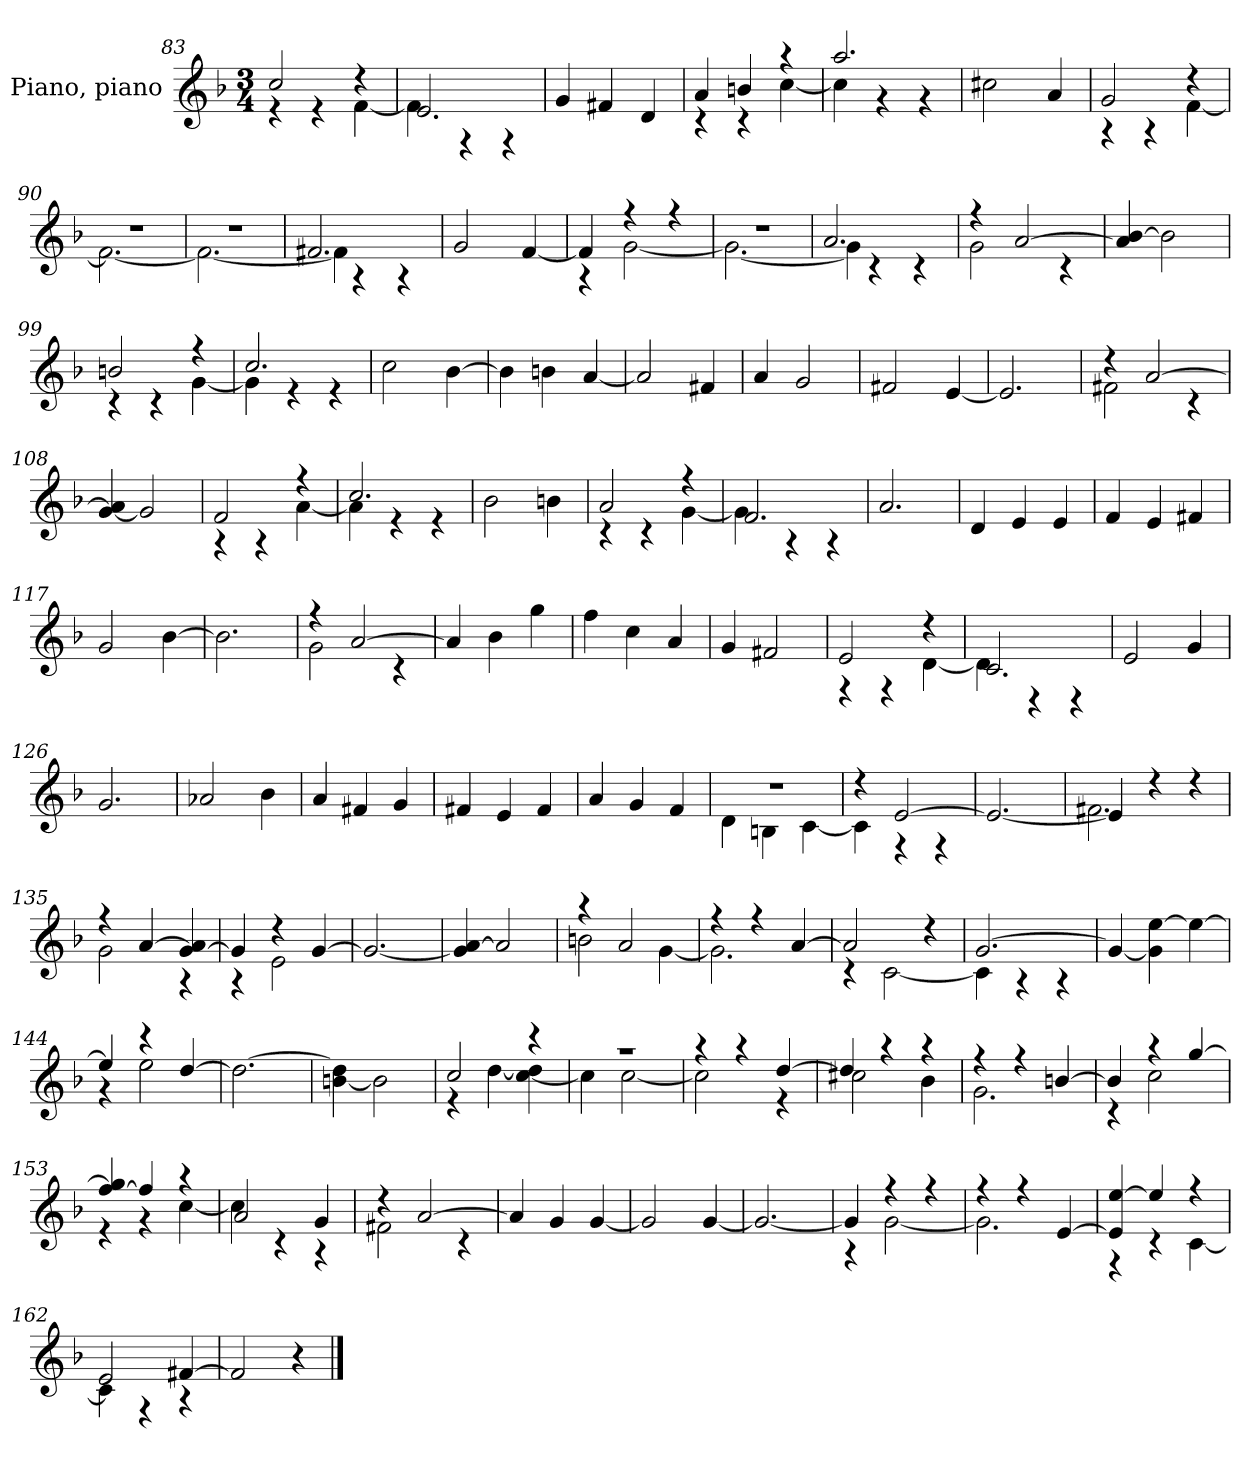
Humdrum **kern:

**kern
*part1
*staff1
*I"Piano, piano
*clefG2
*k[b-]
*M3/4
=83
*^
2cc/	4r
.	4r
4r	[4f\
=84	=84
2.e/	4f\]
.	4r
.	4r
*v	*v
=85
4g/
4f#X/
4d/
=86
*^
4a/	4r
4bn/	4r
4r	[4cc\
=87	=87
2.aa/	4cc\]
.	4r
.	4r
*v	*v
=88
2cc#X\
4a/
!!LO:LB:g=z
=89
*^
2g/	4r
.	4r
4r	[4f\
=90	=90
2.r	2.f\_
=91	=91
2.r	2.f\_
=92	=92
2.f#X/	4f\]
.	4r
.	4r
*v	*v
=93
2g/
[4f/
=94
*^
4f/]	4r
4r	[2g\
4r	.
=95	=95
2.r	2.g\_
=96	=96
2.a/	4g\]
.	4r
.	4r
=97	=97
4r	2g\
[2a/	.
.	4r
*v	*v
=98
4a/] [4b-/
2b-\]
=99
*^
2bn/	4r
.	4r
4r	[4g\
!!LO:LB:g=z	!!
=100	=100
2.cc/	4g\]
.	4r
.	4r
*v	*v
=101
2cc\
[4b-\
=102
4b-\]
4bn\
[4a/
=103
2a/]
4f#X/
=104
4a/
2g/
=105
2f#X/
[4e/
=106
2.e/]
=107
*^
4r	2f#X\
[2a/	.
.	4r
*v	*v
=108
[4g/ 4a/]
2g/]
=109
*^
2f/	4r
.	4r
4r	[4a\
=110	=110
2.cc/	4a\]
.	4r
.	4r
*v	*v
=111
2b-\
4bn\
!!LO:LB:g=z
=112
*^
2a/	4r
.	4r
4r	[4g\
=113	=113
2.f/	4g\]
.	4r
.	4r
*v	*v
=114
2.a/
=115
4d/
4e/
4e/
=116
4f/
4e/
4f#X/
=117
2g/
[4b-\
=118
2.b-\]
=119
*^
4r	2g\
[2a/	.
.	4r
*v	*v
=120
4a/]
4b-\
4gg\
=121
4ff\
4cc\
4a/
=122
4g/
2f#X/
=123
*^
2e/	4r
.	4r
4r	[4d\
!!LO:PB:g=z	!!
=124	=124
2.c/	4d\]
.	4r
.	4r
*v	*v
=125
2e/
4g/
=126
2.g/
=127
2a-X/
4b-\
=128
4a/
4f#X/
4g/
=129
4f#X/
4e/
4f#/
=130
4a/
4g/
4f/
=131
*^
2.r	4d\
.	4Bn\
.	[4c\
=132	=132
4r	4c\]
[2e/	4r
.	4r
*v	*v
=133
2.e/_
=134
*^
4e/]	2.f#X\
4r	.
4r	.
!!LO:LB:g=z	!!
=135	=135
4r	2g\
[4a/	.
[4g/ 4a/]	4r
=136	=136
4g/]	4r
4r	2e\
[4g/	.
*v	*v
=137
2.g/_
=138
4g/] [4a/
2a/]
=139
*^
4r	2bn\
2a/	.
.	[4g\
=140	=140
4r	2.g\]
4r	.
[4a/	.
=141	=141
2a/]	4r
.	[2c\
4r	.
=142	=142
[2.g/	4c\]
.	4r
.	4r
*v	*v
=143
4g/_
4g\] [4ee\
4ee\_
=144
*^
4ee/]	4r
4r	2ee\
[4dd/	.
*v	*v
=145
2.dd\_
!!LO:LB:g=z
=146
[4bn\ 4dd\]
2b\]
=147
*^
2cc/	4r
.	[4dd\
4r	[4cc\ 4dd\]
=148	=148
2.r	4cc\]
.	[2cc\
=149	=149
4r	2cc\]
4r	.
[4dd/	4r
=150	=150
4dd/]	2cc#X\
4r	.
4r	4b-\
=151	=151
4r	2.g\
4r	.
[4bn/	.
=152	=152
4b/]	4r
4r	2cc\
[4gg/	.
=153	=153
[4ff/ 4gg/]	4r
4ff/]	4r
4r	[4cc\
=154	=154
2a/	4cc\]
.	4r
4g/	4r
=155	=155
4r	2f#X\
[2a/	.
.	4r
*v	*v
!!LO:LB:g=z
=156
4a/]
4g/
[4g/
=157
2g/]
[4g/
=158
2.g/_
=159
*^
4g/]	4r
4r	[2g\
4r	.
=160	=160
4r	2.g\]
4r	.
[4e/	.
=161	=161
4e/] [4ee/	4r
4ee/]	4r
4r	[4c\
=162	=162
2e/	4c\]
.	4r
[4f#X/	4r
*v	*v
=163
2f#/]
4r
==
*-
